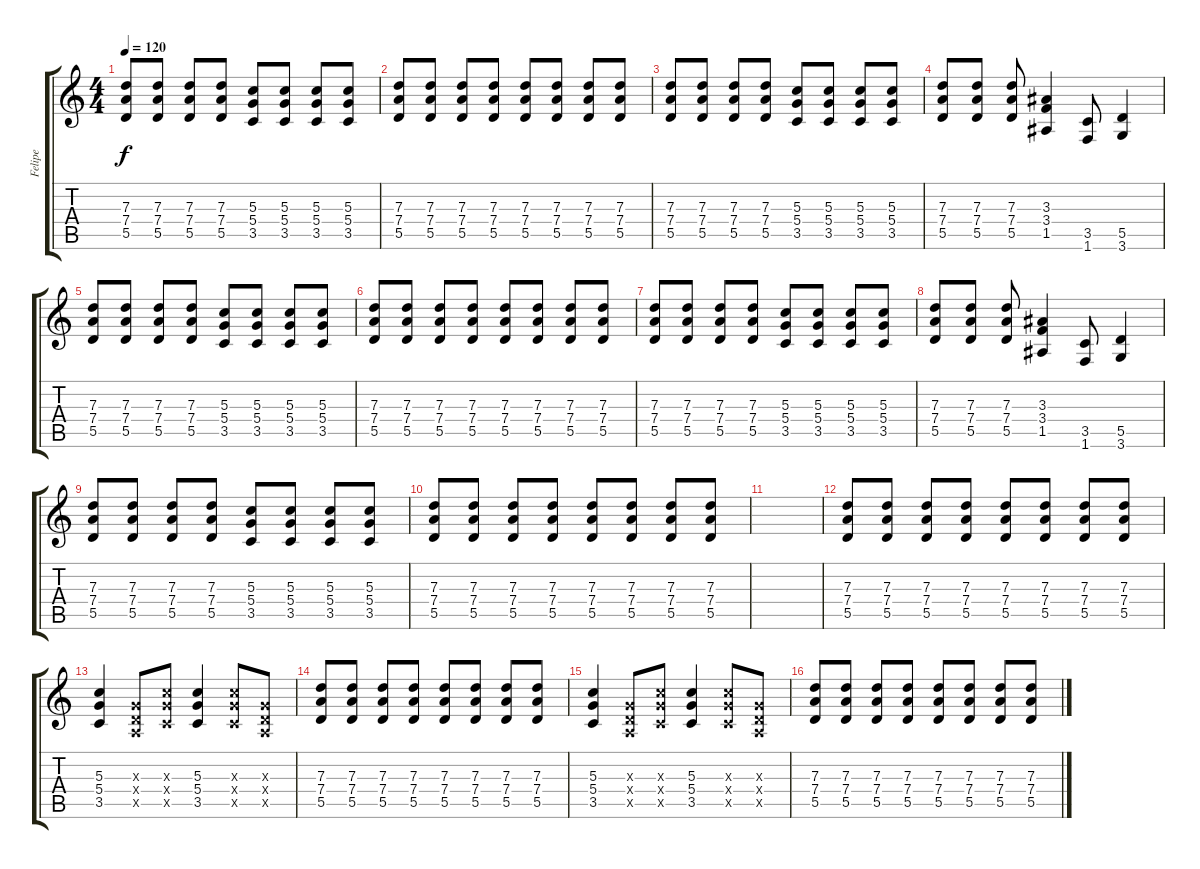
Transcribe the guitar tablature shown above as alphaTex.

\track ("Felipe" "Felipe") {instrument distortionguitar}
\staff {score tabs}
\tuning (E4 B3 G3 D3 A2 E2) {hide}
\ts (4 4)
\tempo 120
\clef g2
\ks c
(7.3 7.4 5.5).8{dy f} (7.3 7.4 5.5).8 (7.3 7.4 5.5).8 (7.3 7.4 5.5).8 (5.3 5.4 3.5).8 (5.3 5.4 3.5).8 (5.3 5.4 3.5).8 (5.3 5.4 3.5).8 |
(7.3 7.4 5.5).8 (7.3 7.4 5.5).8 (7.3 7.4 5.5).8 (7.3 7.4 5.5).8 (7.3 7.4 5.5).8 (7.3 7.4 5.5).8 (7.3 7.4 5.5).8 (7.3 7.4 5.5).8 |
(7.3 7.4 5.5).8 (7.3 7.4 5.5).8 (7.3 7.4 5.5).8 (7.3 7.4 5.5).8 (5.3 5.4 3.5).8 (5.3 5.4 3.5).8 (5.3 5.4 3.5).8 (5.3 5.4 3.5).8 |
(7.3 7.4 5.5).8 (7.3 7.4 5.5).8 (7.3 7.4 5.5).8 (3.3 3.4 1.5).4 (3.5 1.6).8 (5.5 3.6).4 |
(7.3 7.4 5.5).8 (7.3 7.4 5.5).8 (7.3 7.4 5.5).8 (7.3 7.4 5.5).8 (5.3 5.4 3.5).8 (5.3 5.4 3.5).8 (5.3 5.4 3.5).8 (5.3 5.4 3.5).8 |
(7.3 7.4 5.5).8 (7.3 7.4 5.5).8 (7.3 7.4 5.5).8 (7.3 7.4 5.5).8 (7.3 7.4 5.5).8 (7.3 7.4 5.5).8 (7.3 7.4 5.5).8 (7.3 7.4 5.5).8 |
(7.3 7.4 5.5).8 (7.3 7.4 5.5).8 (7.3 7.4 5.5).8 (7.3 7.4 5.5).8 (5.3 5.4 3.5).8 (5.3 5.4 3.5).8 (5.3 5.4 3.5).8 (5.3 5.4 3.5).8 |
(7.3 7.4 5.5).8 (7.3 7.4 5.5).8 (7.3 7.4 5.5).8 (3.3 3.4 1.5).4 (3.5 1.6).8 (5.5 3.6).4 |
(7.3 7.4 5.5).8 (7.3 7.4 5.5).8 (7.3 7.4 5.5).8 (7.3 7.4 5.5).8 (5.3 5.4 3.5).8 (5.3 5.4 3.5).8 (5.3 5.4 3.5).8 (5.3 5.4 3.5).8 |
(7.3 7.4 5.5).8 (7.3 7.4 5.5).8 (7.3 7.4 5.5).8 (7.3 7.4 5.5).8 (7.3 7.4 5.5).8 (7.3 7.4 5.5).8 (7.3 7.4 5.5).8 (7.3 7.4 5.5).8 |
|
(7.3 7.4 5.5).8 (7.3 7.4 5.5).8 (7.3 7.4 5.5).8 (7.3 7.4 5.5).8 (7.3 7.4 5.5).8 (7.3 7.4 5.5).8 (7.3 7.4 5.5).8 (7.3 7.4 5.5).8 |
(5.3 5.4 3.5).4 (0.3{x} 0.4{x} 0.5{x}).8 (5.3{x} 5.4{x} 3.5{x}).8 (5.3 5.4 3.5).4 (5.3{x} 5.4{x} 3.5{x}).8 (0.3{x} 0.4{x} 0.5{x}).8 |
(7.3 7.4 5.5).8 (7.3 7.4 5.5).8 (7.3 7.4 5.5).8 (7.3 7.4 5.5).8 (7.3 7.4 5.5).8 (7.3 7.4 5.5).8 (7.3 7.4 5.5).8 (7.3 7.4 5.5).8 |
(5.3 5.4 3.5).4 (0.3{x} 0.4{x} 0.5{x}).8 (5.3{x} 5.4{x} 3.5{x}).8 (5.3 5.4 3.5).4 (5.3{x} 5.4{x} 3.5{x}).8 (0.3{x} 0.4{x} 0.5{x}).8 |
(7.3 7.4 5.5).8 (7.3 7.4 5.5).8 (7.3 7.4 5.5).8 (7.3 7.4 5.5).8 (7.3 7.4 5.5).8 (7.3 7.4 5.5).8 (7.3 7.4 5.5).8 (7.3 7.4 5.5).8
